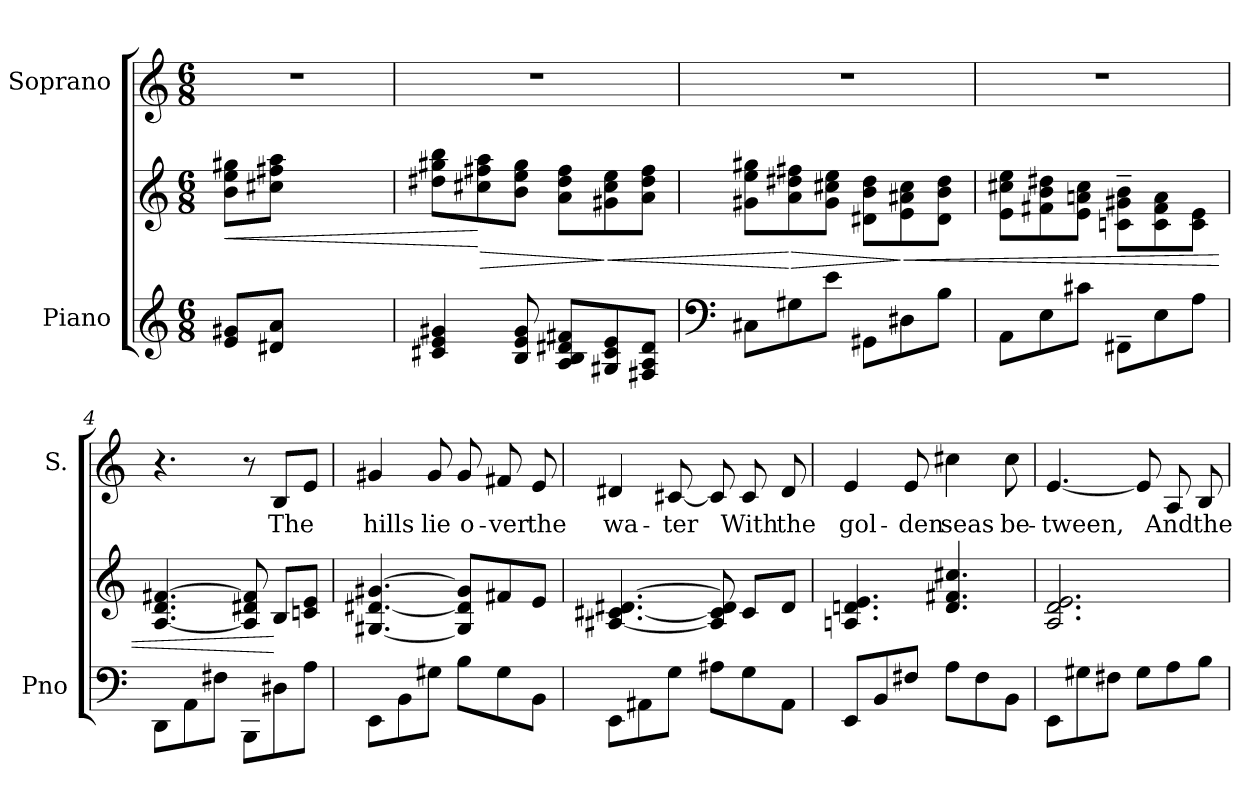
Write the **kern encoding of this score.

**kern	**kern	**dynam	**kern	**text
*part2	*part2	*part2	*part1	*part1
*staff3	*staff2	*staff2/3	*staff1	*staff1
*I"Piano	*	*	*I"Soprano	*
*I'Pno	*	*	*I'S.	*
*clefG2	*clefG2	*	*clefG2	*
*k[]	*k[]	*	*k[]	*
*C:	*C:	*	*C:	*
*M6/8	*M6/8	*	*M6/8	*
=0X0	=0X0	=0X0	=0X0	=0X0
!	!	!LO:HP:b	!	!
8g#X/ 8e/L	8gg#X\ 8ee\ 8b\L	<	2.r	.
8a/ 8d#X/J	8aa\ 8ff#X\ 8cc#X\J	.	.	.
2ryy	2ryy	.	.	.
=1	=1	=1	=1	=1
4g#X/ 4e/ 4c#X/	8bb\ 8gg#X\ 8dd#X\L	.	2.r	.
!	!	!LO:HP:n=1:b	!	!
.	8aa\ 8ff#X\ 8cc#X\	[ >	.	.
8g#/ 8e/ 8B/	8gg#\ 8ee\ 8b\J	.	.	.
8f#X/ 8d#X/ 8B/ 8A/L	8ff#\ 8dd#\ 8a\L	.	.	.
!	!	!LO:HP:n=1:b	!	!
8e/ 8c#/ 8G#X/	8ee\ 8cc#\ 8g#X\	] <	.	.
8d#/ 8A/ 8F#X/J	8ff#\ 8dd#\ 8a\J	.	.	.
=2	=2	=2	=2	=2
*clefF4	*	*	*	*
8C#X\L	8gg#X\ 8ee\ 8g#X\L	.	2.r	.
!	!	!LO:HP:n=1:b	!	!
8G#X\	8ff#X\ 8dd#X\ 8a\	[ >	.	.
8e\J	8ee\ 8cc#X\ 8g#\J	.	.	.
8GG#X\L	8dd#\ 8b\ 8d#X\L	.	.	.
!	!	!LO:HP:n=1:b	!	!
8D#X\	8cc#\ 8a#X\ 8e\	] <	.	.
8B\J	8dd#\ 8b\ 8d#\J	.	.	.
=3	=3	=3	=3	=3
8AA\L	8ee\ 8cc#X\ 8e\L	.	2.r	.
8E\	8dd#X\ 8b\ 8f#X\	.	.	.
8c#X\J	8cc#\ 8an\ 8e\J	.	.	.
8FF#X~<\L	8b\~> 8g#X\~> 8cn\~>L	.	.	.
8E\	8a\ 8f#\ 8c\	.	.	.
8A\J	8e\ 8c\J	.	.	.
!!LO:LB:g=z
=4	=4	=4	=4	=4
8DD\L	[>4.f#X/ 4.d/ [<4.A/	.	4.r	.
8AA\	.	.	.	.
8F#X\J	.	.	.	.
8BBB\L	8f#/] 8d#X/ 8A/]	.	8r	.
!	!	!	!	!LO:LY:b
8D#X\	8B/L	[	8B/L	The
8A\J	8e/ 8cn/J	.	8e/J	.
=5	=5	=5	=5	=5
!	!	!	!	!LO:LY:b
8EE\L	[>4.g#X/ [<4.d#X/ [<4.G#X/	.	4g#X/	hills
8BB\	.	.	.	.
!	!	!	!	!LO:LY:b
8G#X\J	.	.	8g#/	lie
!	!	!	!	!LO:LY:b
8B\L	8g#/] 8d#/] 8G#/]L	.	8g#/	o-
!	!	!	!	!LO:LY:b
8G#\	8f#X/	.	8f#X/	-ver
!	!	!	!	!LO:LY:b
8BB\J	8e/J	.	8e/	the
=6	=6	=6	=6	=6
!	!	!	!	!LO:LY:b
8EE\L	[>4.d#X/ [<4.c#X/ [<4.A#X/	.	4d#X/	wa-
8AA#X\	.	.	.	.
!	!	!	!	!LO:LY:b
8G\J	.	.	[<8c#X/	-ter
8A#X\L	8d#/] 8c#/] 8A#/]	.	8c#/]	.
!	!	!	!	!LO:LY:b
8G\	8c#/L	.	8c#/	With
!	!	!	!	!LO:LY:b
8AA#\J	8d#/J	.	8d#/	the
=7	=7	=7	=7	=7
!	!	!	!	!LO:LY:b
8EE/L	4.e/ 4.dn/ 4.An/	.	4e/	gol-
8BB/	.	.	.	.
!	!	!	!	!LO:LY:b
8F#X/J	.	.	8e/	-den
!	!	!	!	!LO:LY:b
8A\L	4.cc#X/ 4.f#X/ 4.d/	.	4cc#X\	seas
8F#\	.	.	.	.
!	!	!	!	!LO:LY:b
8BB\J	.	.	8cc#\	be-
!!LO:LB:g=z
=8	=8	=8	=8	=8
!	!	!	!	!LO:LY:b
8EE\L	2.e/ 2.d/ 2.A/	.	[<4.e/	-tween,
8G#X\	.	.	.	.
8F#X\J	.	.	.	.
8G#\L	.	.	8e/]	.
!	!	!	!	!LO:LY:b
8A\	.	.	8A/	And
!	!	!	!	!LO:LY:b
8B\J	.	.	8B/	the
=	=	=	=	=
*-	*-	*-	*-	*-
